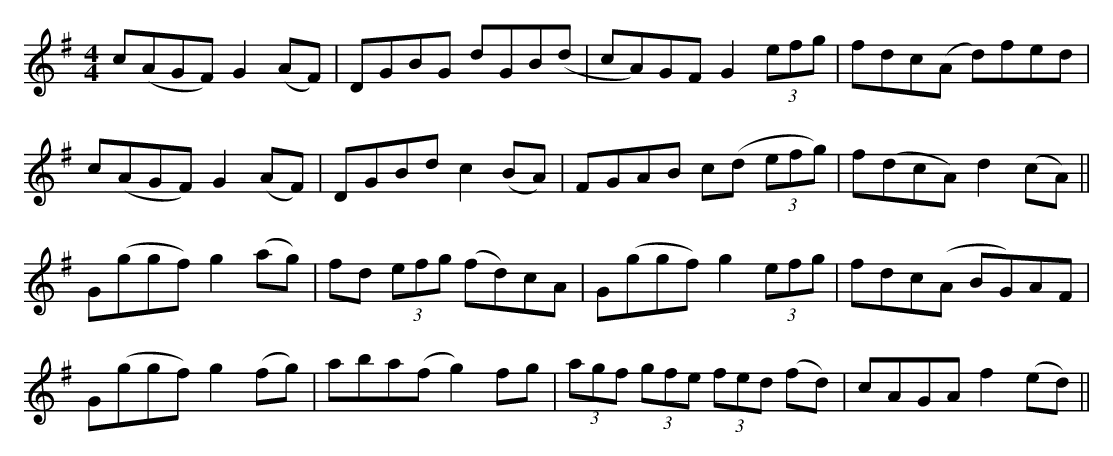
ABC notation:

X:1
M:4/4
K:Dmix
c(AGF) G2(AF)|DGBG dGB(d|cA)GF G2 (3efg|fdc(A d)fed|
c(AGF) G2(AF)|DGBd c2(BA)|FGAB c(d (3efg)|f(dcA) d2(cA)||
G(ggf) g2(ag)|fd (3efg (fd)cA|G(ggf) g2 (3efg|fdc(A BG)AF|
G(ggf) g2(fg)|aba(f g2)fg|(3agf (3gfe (3fed (fd)|cAGA f2(ed)||
